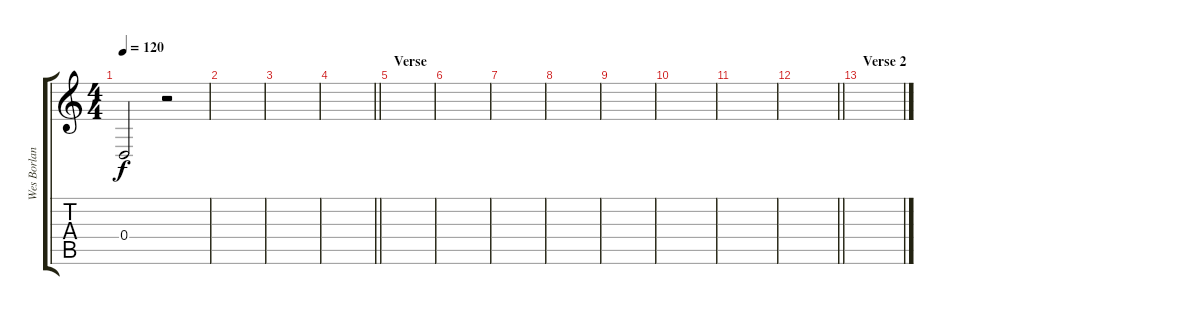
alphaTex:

\track ("Wes Borland (Vocals)" "Wes Borlan") {instrument sopranosax}
\staff {score tabs}
\tuning (E4 B3 G3 D3 A2 D2) {hide}
\ts (4 4)
\section ("" "")
\tempo 120
\clef g2
\ks c
0.4.2{dy f} r.2 |
|
|
\barLineRight lightlight
|
\section ("" "Verse")
|
|
|
|
|
|
|
\barLineRight lightlight
|
\section ("" "Verse 2")
